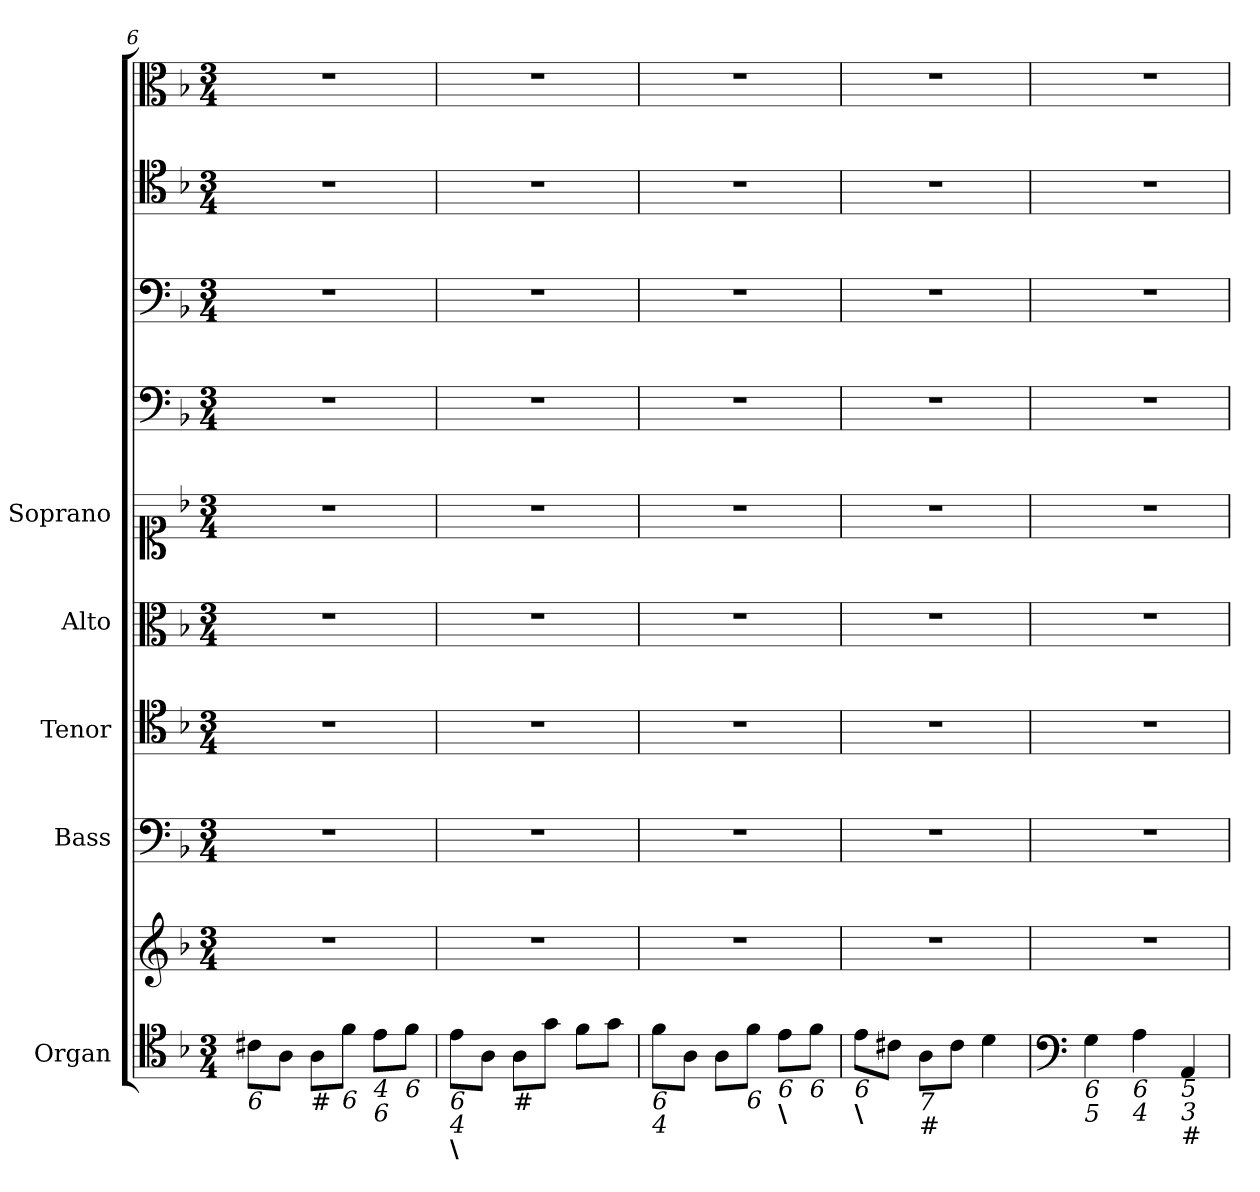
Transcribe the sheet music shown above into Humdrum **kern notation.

**kern	**kern	**kern	**kern	**kern	**kern	**kern	**kern	**kern	**kern
*part9	*part9	*part8	*part7	*part6	*part5	*part4	*part3	*part2	*part1
*staff10	*staff9	*staff8	*staff7	*staff6	*staff5	*staff4	*staff3	*staff2	*staff1
*I"Organ	*	*I"Bass	*I"Tenor	*I"Alto	*I"Soprano	*	*	*	*
*I'Org.	*	*I'B	*I'T	*I'A	*I'S	*	*	*	*
*clefC4	*clefG2	*clefF4	*clefC4	*clefC3	*clefC1	*clefF4	*clefF4	*clefC4	*clefC3
*k[b-]	*k[b-]	*k[b-]	*k[b-]	*k[b-]	*k[b-]	*k[b-]	*k[b-]	*k[b-]	*k[b-]
*d:	*d:	*d:	*d:	*d:	*d:	*d:	*d:	*d:	*d:
*M3/4	*M3/4	*M3/4	*M3/4	*M3/4	*M3/4	*M3/4	*M3/4	*M3/4	*M3/4
=6	=6	=6	=6	=6	=6	=6	=6	=6	=6
!LO:TX:b:i:t=6	!	!	!	!	!	!	!	!	!
8c#X\L	2.r	2.r	2.r	2.r	2.r	2.r	2.r	2.r	2.r
8A\J	.	.	.	.	.	.	.	.	.
!LO:TX:b:t=#	!	!	!	!	!	!	!	!	!
8A\L	.	.	.	.	.	.	.	.	.
!LO:TX:b:i:t=6	!	!	!	!	!	!	!	!	!
8f\J	.	.	.	.	.	.	.	.	.
!LO:TX:b:i:t=4	!	!	!	!	!	!	!	!	!
!LO:TX:b:i:t=6	!	!	!	!	!	!	!	!	!
8e\L	.	.	.	.	.	.	.	.	.
!LO:TX:b:i:t=6	!	!	!	!	!	!	!	!	!
8f\J	.	.	.	.	.	.	.	.	.
!!LO:LB:g=z
=7	=7	=7	=7	=7	=7	=7	=7	=7	=7
!LO:TX:b:i:t=6\n4	!	!	!	!	!	!	!	!	!
!LO:TX:b:B:t=\	!	!	!	!	!	!	!	!	!
8e\L	2.r	2.r	2.r	2.r	2.r	2.r	2.r	2.r	2.r
8A\J	.	.	.	.	.	.	.	.	.
!LO:TX:b:t=#	!	!	!	!	!	!	!	!	!
8A\L	.	.	.	.	.	.	.	.	.
8g\J	.	.	.	.	.	.	.	.	.
8f\L	.	.	.	.	.	.	.	.	.
8g\J	.	.	.	.	.	.	.	.	.
=8	=8	=8	=8	=8	=8	=8	=8	=8	=8
!LO:TX:b:i:t=6\n4	!	!	!	!	!	!	!	!	!
8f\L	2.r	2.r	2.r	2.r	2.r	2.r	2.r	2.r	2.r
8A\J	.	.	.	.	.	.	.	.	.
8A\L	.	.	.	.	.	.	.	.	.
!LO:TX:b:i:t=6	!	!	!	!	!	!	!	!	!
8f\J	.	.	.	.	.	.	.	.	.
!LO:TX:b:i:t=6	!	!	!	!	!	!	!	!	!
!LO:TX:b:B:t=\	!	!	!	!	!	!	!	!	!
8e\L	.	.	.	.	.	.	.	.	.
!LO:TX:b:i:t=6	!	!	!	!	!	!	!	!	!
8f\J	.	.	.	.	.	.	.	.	.
=9	=9	=9	=9	=9	=9	=9	=9	=9	=9
!LO:TX:b:i:t=6	!	!	!	!	!	!	!	!	!
!LO:TX:b:B:t=\	!	!	!	!	!	!	!	!	!
8e\L	2.r	2.r	2.r	2.r	2.r	2.r	2.r	2.r	2.r
8c#X\J	.	.	.	.	.	.	.	.	.
!LO:TX:b:i:t=7	!	!	!	!	!	!	!	!	!
!LO:TX:b:t=#	!	!	!	!	!	!	!	!	!
8A\L	.	.	.	.	.	.	.	.	.
8c#\J	.	.	.	.	.	.	.	.	.
4d\	.	.	.	.	.	.	.	.	.
=10	=10	=10	=10	=10	=10	=10	=10	=10	=10
*clefF4	*	*	*	*	*	*	*	*	*
!LO:TX:b:i:t=6	!	!	!	!	!	!	!	!	!
!LO:TX:b:i:t=5	!	!	!	!	!	!	!	!	!
4G\	2.r	2.r	2.r	2.r	2.r	2.r	2.r	2.r	2.r
!LO:TX:b:i:t=6\n4	!	!	!	!	!	!	!	!	!
4A\	.	.	.	.	.	.	.	.	.
!LO:TX:b:i:t=5\n3	!	!	!	!	!	!	!	!	!
!LO:TX:b:t=#	!	!	!	!	!	!	!	!	!
4AA/	.	.	.	.	.	.	.	.	.
=	=	=	=	=	=	=	=	=	=
*-	*-	*-	*-	*-	*-	*-	*-	*-	*-
